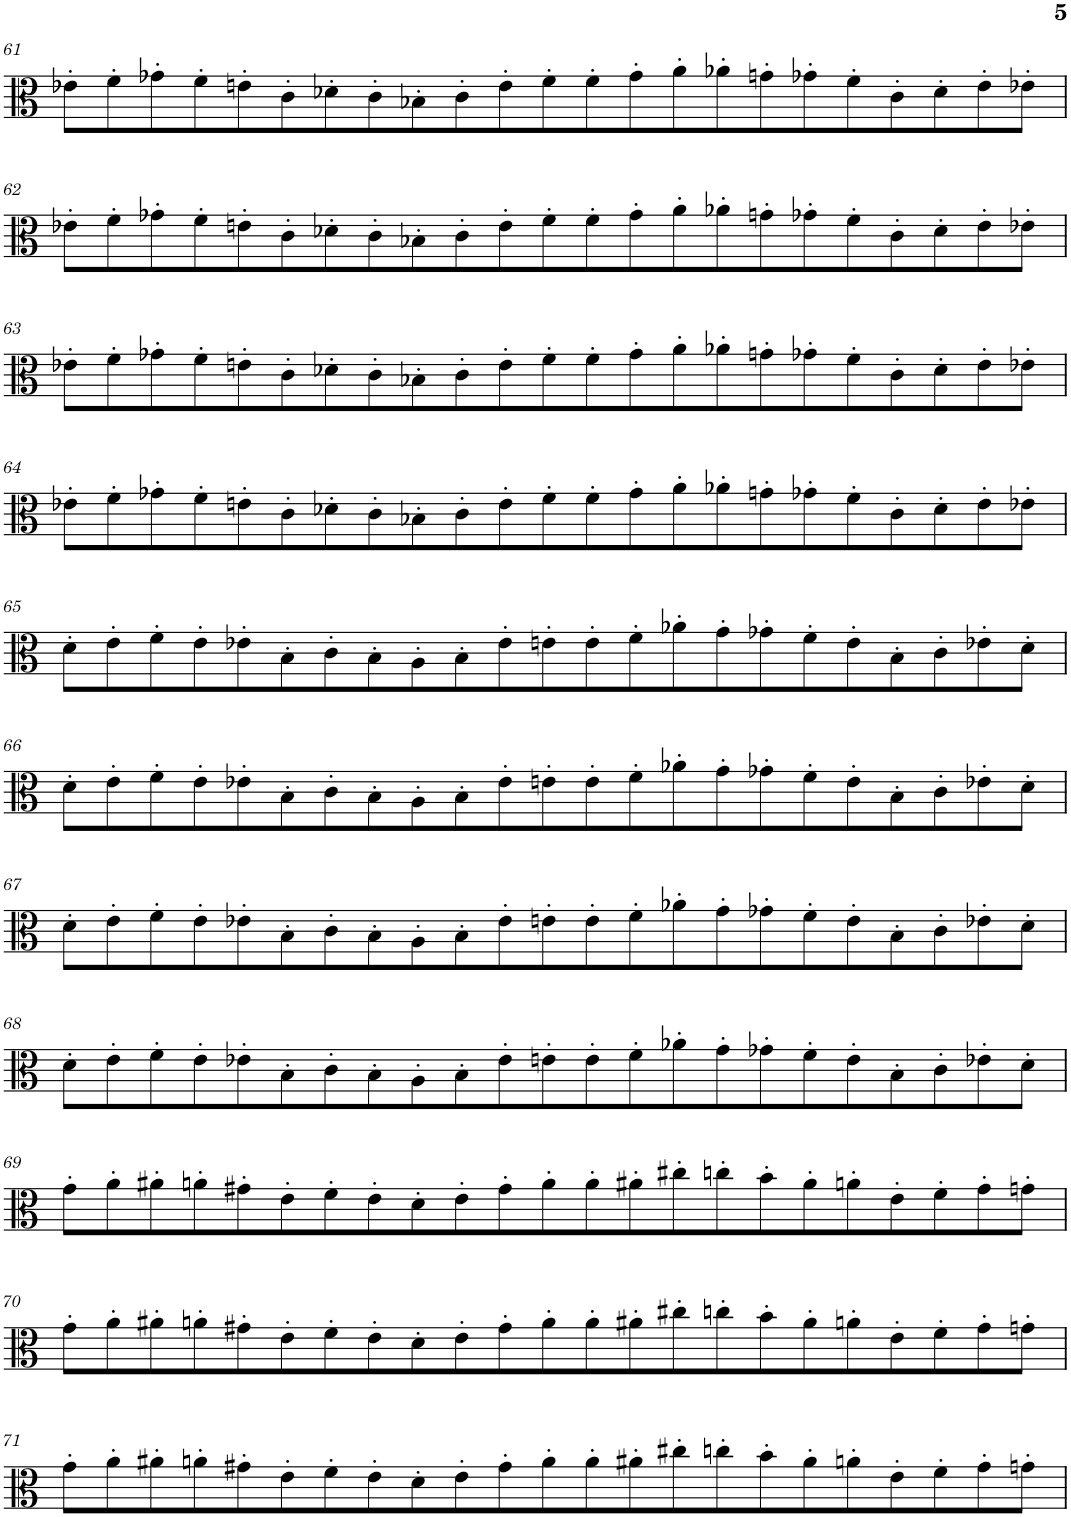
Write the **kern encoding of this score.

**kern
*part1
*staff1
*I"Viola
*I'Vla.
!!LO:PB:g=z
*clefC3
*k[]
*M23/8
=61
8e-X'\L
8f'\
8g-X'\
8f'\
8en'\
8c'\
8d-X'\
8c'\
8B-X'\
8c'\
8e'\
8f'\
8f'\
8g-'\
8a'\
8a-X'\
8gn'\
8g-X'\
8f'\
8c'\
8d-'\
8e'\
8e-X'\J
!!LO:LB:g=z
=62
8e-X'\L
8f'\
8g-X'\
8f'\
8en'\
8c'\
8d-X'\
8c'\
8B-X'\
8c'\
8e'\
8f'\
8f'\
8g-'\
8a'\
8a-X'\
8gn'\
8g-X'\
8f'\
8c'\
8d-'\
8e'\
8e-X'\J
!!LO:LB:g=z
=63
8e-X'\L
8f'\
8g-X'\
8f'\
8en'\
8c'\
8d-X'\
8c'\
8B-X'\
8c'\
8e'\
8f'\
8f'\
8g-'\
8a'\
8a-X'\
8gn'\
8g-X'\
8f'\
8c'\
8d-'\
8e'\
8e-X'\J
!!LO:LB:g=z
=64
8e-X'\L
8f'\
8g-X'\
8f'\
8en'\
8c'\
8d-X'\
8c'\
8B-X'\
8c'\
8e'\
8f'\
8f'\
8g-'\
8a'\
8a-X'\
8gn'\
8g-X'\
8f'\
8c'\
8d-'\
8e'\
8e-X'\J
!!LO:LB:g=z
=65
8d'\L
8e'\
8f'\
8e'\
8e-X'\
8B'\
8c'\
8B'\
8A'\
8B'\
8e-'\
8en'\
8e'\
8f'\
8a-X'\
8g'\
8g-X'\
8f'\
8e'\
8B'\
8c'\
8e-X'\
8d'\J
!!LO:LB:g=z
=66
8d'\L
8e'\
8f'\
8e'\
8e-X'\
8B'\
8c'\
8B'\
8A'\
8B'\
8e-'\
8en'\
8e'\
8f'\
8a-X'\
8g'\
8g-X'\
8f'\
8e'\
8B'\
8c'\
8e-X'\
8d'\J
!!LO:LB:g=z
=67
8d'\L
8e'\
8f'\
8e'\
8e-X'\
8B'\
8c'\
8B'\
8A'\
8B'\
8e-'\
8en'\
8e'\
8f'\
8a-X'\
8g'\
8g-X'\
8f'\
8e'\
8B'\
8c'\
8e-X'\
8d'\J
!!LO:LB:g=z
=68
8d'\L
8e'\
8f'\
8e'\
8e-X'\
8B'\
8c'\
8B'\
8A'\
8B'\
8e-'\
8en'\
8e'\
8f'\
8a-X'\
8g'\
8g-X'\
8f'\
8e'\
8B'\
8c'\
8e-X'\
8d'\J
!!LO:LB:g=z
=69
8g'\L
8a'\
8a#X'\
8an'\
8g#X'\
8e'\
8f'\
8e'\
8d'\
8e'\
8g#'\
8a'\
8a'\
8a#X'\
8cc#X'\
8ccn'\
8b'\
8a#'\
8an'\
8e'\
8f'\
8g#'\
8gn'\J
!!LO:LB:g=z
=70
8g'\L
8a'\
8a#X'\
8an'\
8g#X'\
8e'\
8f'\
8e'\
8d'\
8e'\
8g#'\
8a'\
8a'\
8a#X'\
8cc#X'\
8ccn'\
8b'\
8a#'\
8an'\
8e'\
8f'\
8g#'\
8gn'\J
!!LO:LB:g=z
=71
8g'\L
8a'\
8a#X'\
8an'\
8g#X'\
8e'\
8f'\
8e'\
8d'\
8e'\
8g#'\
8a'\
8a'\
8a#X'\
8cc#X'\
8ccn'\
8b'\
8a#'\
8an'\
8e'\
8f'\
8g#'\
8gn'\J
=
*-
